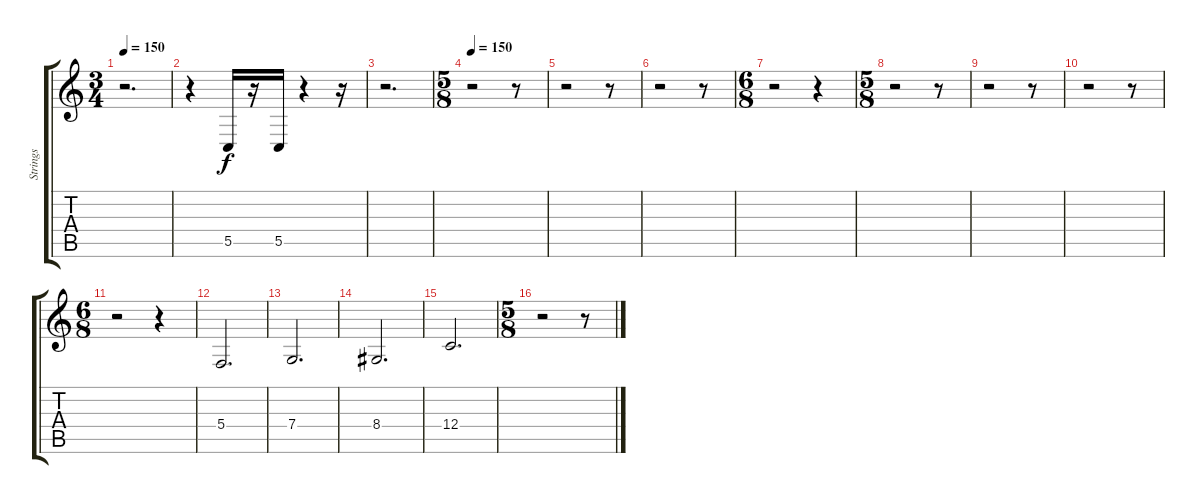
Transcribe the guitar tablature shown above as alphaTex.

\track ("Strings" "Strings") {instrument stringensemble1}
\staff {score tabs}
\tuning (D4 A3 F3 C3 G2 C2) {hide}
\ts (3 4)
\tempo 150
\clef g2
\ks c
r.2{d dy f} |
r.4 5.5.16 r.16 5.5.16 r.4 r.16 |
r.2{d} |
\ts (5 8)
\tempo 150
r.2 r.8 |
r.2 r.8 |
r.2 r.8 |
\ts (6 8)
r.2 r.4 |
\ts (5 8)
r.2 r.8 |
r.2 r.8 |
r.2 r.8 |
\ts (6 8)
r.2 r.4 |
5.4.2{d} |
7.4.2{d} |
8.4.2{d} |
12.4.2{d} |
\ts (5 8)
r.2 r.8
